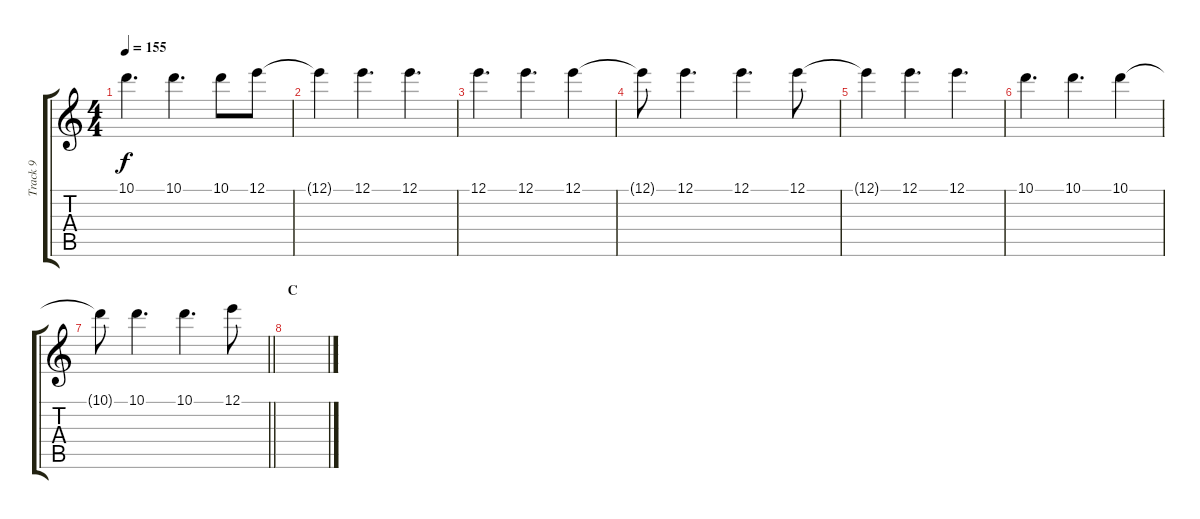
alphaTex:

\track ("Track 9" "Track 9") {instrument distortionguitar}
\staff {score tabs}
\tuning (E4 B3 G3 D3 A2 D2) {hide}
\ts (4 4)
\tempo 155
\clef g2
\ks c
10.1.4{d dy f} 10.1.4{d} 10.1.8 12.1.8 |
12.1{t}.4 12.1.4{d} 12.1.4{d} |
12.1.4{d} 12.1.4{d} 12.1.4 |
12.1{t}.8 12.1.4{d} 12.1.4{d} 12.1.8 |
12.1{t}.4 12.1.4{d} 12.1.4{d} |
10.1.4{d} 10.1.4{d} 10.1.4 |
\barLineRight lightlight
10.1{t}.8 10.1.4{d} 10.1.4{d} 12.1.8 |
\section ("" "C")
